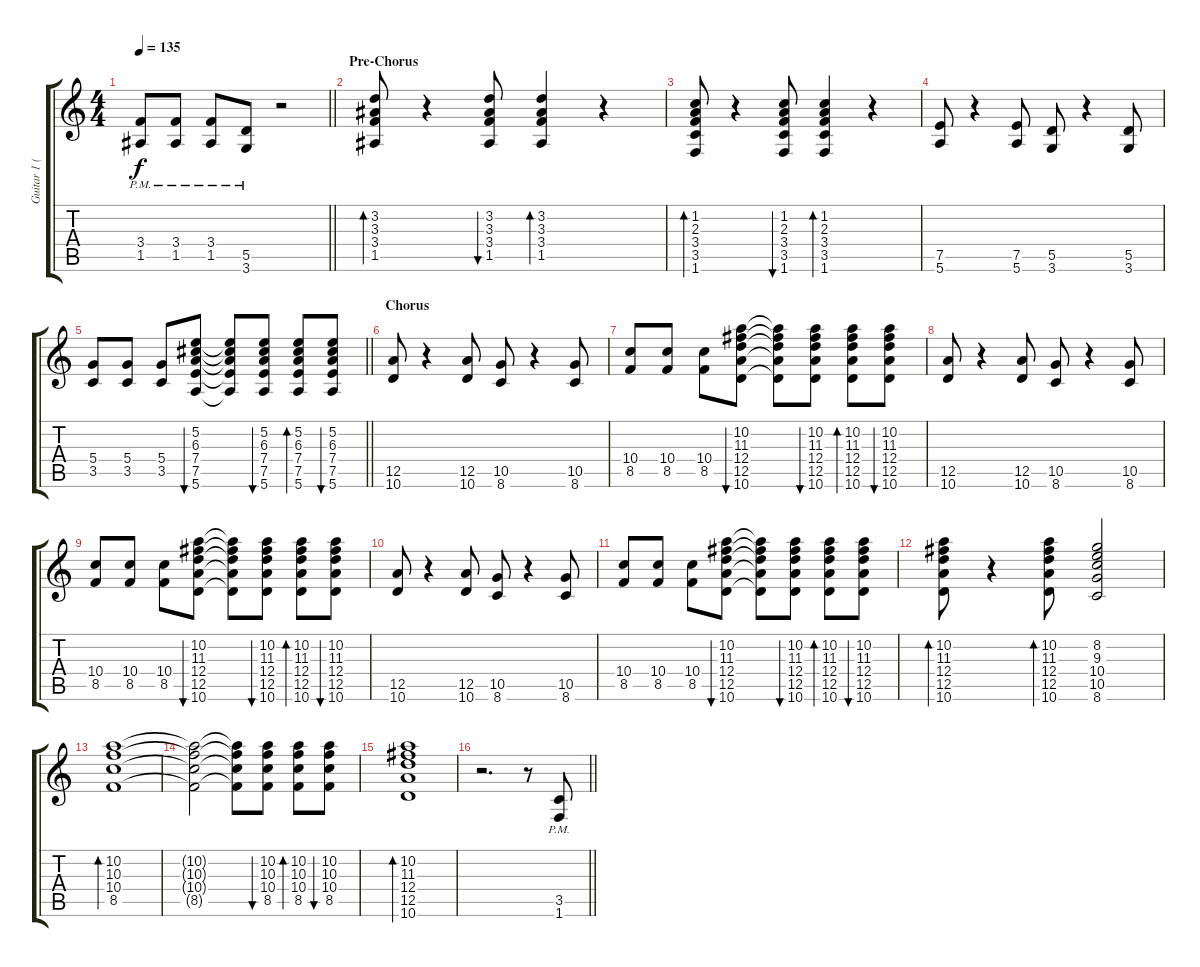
\track ("Guitar 1 (Rhythm)" "Guitar 1 (") {instrument overdrivenguitar}
\staff {score tabs}
\tuning (E4 B3 G3 D3 A2 E2) {hide}
\ts (4 4)
\tempo 135
\clef g2
\barLineRight lightlight
\ks c
(3.4{pm} 1.5{pm}).8{dy f} (3.4{pm} 1.5{pm}).8 (3.4{pm} 1.5{pm}).8 (5.5{pm} 3.6{pm}).8 r.2 |
\section ("" "Pre-Chorus")
(3.2 3.3 3.4 1.5).8{bd 120} r.4 (3.2 3.3 3.4 1.5).8{bu 120} (3.2 3.3 3.4 1.5).4{bd 120} r.4 |
(1.2 2.3 3.4 3.5 1.6).8{bd 120} r.4 (1.2 2.3 3.4 3.5 1.6).8{bu 120} (1.2 2.3 3.4 3.5 1.6).4{bd 120} r.4 |
(7.5 5.6).8 r.4 (7.5 5.6).8 (5.5 3.6).8 r.4 (5.5 3.6).8 |
\barLineRight lightlight
(5.4 3.5).8 (5.4 3.5).8 (5.4 3.5).8 (5.2 6.3 7.4 7.5 5.6).8{bu 120} (5.2{t} 6.3{t} 7.4{t} 7.5{t} 5.6{t}).8 (5.2 6.3 7.4 7.5 5.6).8{bu 120} (5.2 6.3 7.4 7.5 5.6).8{bd 120} (5.2 6.3 7.4 7.5 5.6).8{bu 120} |
\section ("" "Chorus")
(12.5 10.6).8 r.4 (12.5 10.6).8 (10.5 8.6).8 r.4 (10.5 8.6).8 |
(10.4 8.5).8 (10.4 8.5).8 (10.4 8.5).8 (10.2 11.3 12.4 12.5 10.6).8{bu 120} (10.2{t} 11.3{t} 12.4{t} 12.5{t} 10.6{t}).8 (10.2 11.3 12.4 12.5 10.6).8{bu 120} (10.2 11.3 12.4 12.5 10.6).8{bd 120} (10.2 11.3 12.4 12.5 10.6).8{bu 120} |
(12.5 10.6).8 r.4 (12.5 10.6).8 (10.5 8.6).8 r.4 (10.5 8.6).8 |
(10.4 8.5).8 (10.4 8.5).8 (10.4 8.5).8 (10.2 11.3 12.4 12.5 10.6).8{bu 120} (10.2{t} 11.3{t} 12.4{t} 12.5{t} 10.6{t}).8 (10.2 11.3 12.4 12.5 10.6).8{bu 120} (10.2 11.3 12.4 12.5 10.6).8{bd 120} (10.2 11.3 12.4 12.5 10.6).8{bu 120} |
(12.5 10.6).8 r.4 (12.5 10.6).8 (10.5 8.6).8 r.4 (10.5 8.6).8 |
(10.4 8.5).8 (10.4 8.5).8 (10.4 8.5).8 (10.2 11.3 12.4 12.5 10.6).8{bu 120} (10.2{t} 11.3{t} 12.4{t} 12.5{t} 10.6{t}).8 (10.2 11.3 12.4 12.5 10.6).8{bu 120} (10.2 11.3 12.4 12.5 10.6).8{bd 120} (10.2 11.3 12.4 12.5 10.6).8{bu 120} |
(10.2 11.3 12.4 12.5 10.6).8{bd 120} r.4 (10.2 11.3 12.4 12.5 10.6).8{bd 120} (8.2 9.3 10.4 10.5 8.6).2 |
(10.2 10.3 10.4 8.5).1{bd 120} |
(10.2{t} 10.3{t} 10.4{t} 8.5{t}).2 (10.2{t} 10.3{t} 10.4{t} 8.5{t}).8 (10.2 10.3 10.4 8.5).8{bu 120} (10.2 10.3 10.4 8.5).8{bd 120} (10.2 10.3 10.4 8.5).8{bu 120} |
(10.2 11.3 12.4 12.5 10.6).1{bd 120} |
\barLineRight lightlight
r.2{d} r.8 (3.5{pm} 1.6{pm}).8
